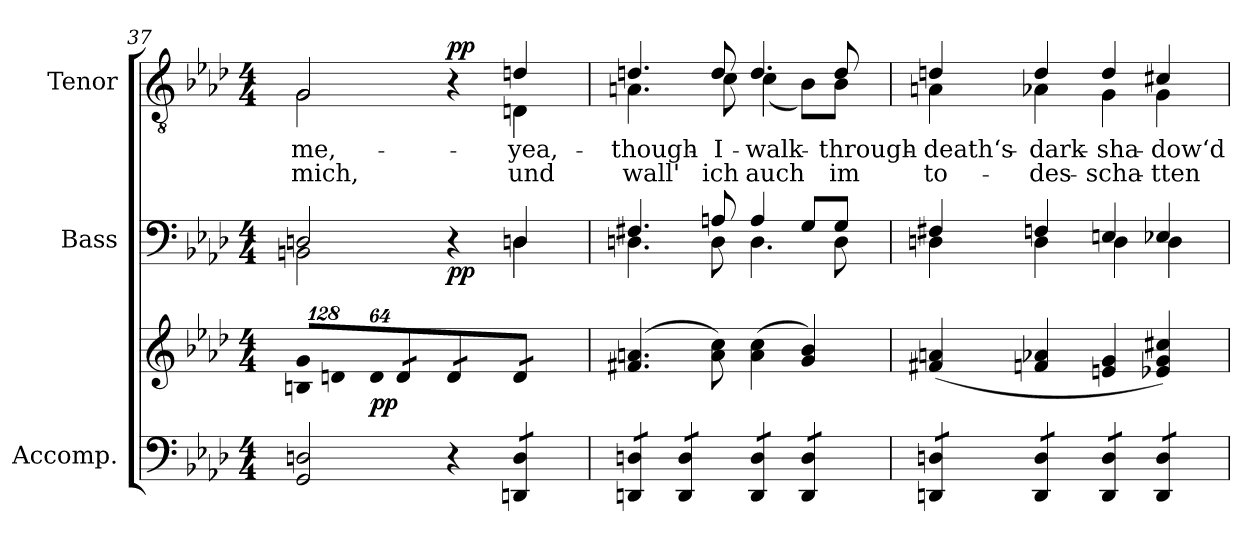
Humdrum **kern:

**kern	**kern	**dynam	**kern	**dynam	**kern	**text	**text	**dynam
*part3	*part3	*part3	*part2	*part2	*part1	*part1	*part1	*part1
*staff4	*staff3	*staff3/4	*staff2	*staff2	*staff1	*staff1	*staff1	*staff1
*I"Accomp.	*	*	*I"Bass	*	*I"Tenor	*	*	*
*	*	*	*I'B.	*	*I'T.	*	*	*
*clefF4	*clefG2	*	*clefF4	*	*clefGv2	*	*	*
*	*	*	*	*	*ITrd7c12	*	*	*
*k[b-e-a-d-]	*k[b-e-a-d-]	*	*k[b-e-a-d-]	*	*k[b-e-a-d-]	*	*	*
*A-:	*A-:	*	*A-:	*	*A-:	*	*	*
*M4/4	*M4/4	*	*M4/4	*	*M4/4	*	*	*
*	*Xbrackettup	*	*	*	*	*	*	*
=37	=37	=37	=37	=37	=37	=37	=37	=37
!	!LO:N:vis=8	!	!	!	!	!	!	!
*	*	*	*^	*	*	*	*	*
!	!	!	!	!	!	!	!LO:LY:b:color=#000000	!LO:LY:b:color=#000000	!
*^	*	*	*	*	*	*^	*	*	*
2GGi/ 2Dni	8ryy	1024%85Bni/ 1024%85gi/L	.	2Dni/	2BBni\	.	2GGi/	2GGi\	-me,-	mich,	.
!	!	!LO:N:vis=8	!	!	!	!	!	!	!	!	!
.	.	1024%85dni/	.	.	.	.	.	.	.	.	.
.	32ryy	.	.	.	.	.	.	.	.	.	.
.	128ryy	.	.	.	.	.	.	.	.	.	.
.	512ryy	.	.	.	.	.	.	.	.	.	.
!	!	!LO:N:vis=8	!	!	!	!	!	!	!	!	!
.	2ryy	512%43di/J	pp	.	.	.	.	.	.	.	.
*	*	*tremolo	*	*	*	*	*	*	*	*	*
.	.	12di/L	.	.	.	.	.	.	.	.	.
.	.	12di/	.	.	.	.	.	.	.	.	.
.	.	12di/J	.	.	.	.	.	.	.	.	.
4r	.	12di/L	.	4r	4ryy	pp	4r	4ryy	.	.	pp
.	.	12di/	.	.	.	.	.	.	.	.	.
.	4ryy	.	.	.	.	.	.	.	.	.	.
.	.	12di/J	.	.	.	.	.	.	.	.	.
*Xbrackettup	*	*	*	*	*	*	*	*	*	*	*
!	!	!	!	!	!	!	!	!	!LO:LY:b:color=#000000	!LO:LY:b:color=#000000	!
*tremolo	*	*	*	*	*	*	*	*	*	*	*
12DDni/ 12DiL	.	12di/L	.	4Di/	4Dni\	.	4Dni/	4DDni\	-yea,-	und	.
12DDni/ 12Di	.	12di/	.	.	.	.	.	.	.	.	.
.	16ryy	.	.	.	.	.	.	.	.	.	.
12DDni/ 12DiJ	.	12di/J	.	.	.	.	.	.	.	.	.
*	*	*Xtremolo	*	*	*	*	*	*	*	*	*
.	64ryy	.	.	.	.	.	.	.	.	.	.
.	256.ryy	.	.	.	.	.	.	.	.	.	.
*v	*v	*	*	*	*	*	*	*	*	*	*
=38	=38	=38	=38	=38	=38	=38	=38	=38	=38	=38
*^	*	*	*	*	*	*	*	*	*	*
!	!	!	!	!	!	!	!	!	!LO:LY:b:color=#000000	!LO:LY:b:color=#000000	!
*v	*v	*	*	*	*	*	*	*	*	*	*
12DDni/ 12DniL	(4.f#Xi/ 4.ani	.	4.F#Xi/	4.Dni\	.	4.Dni/	4.AAni\	-though-	wall'	.
12DDni/ 12Dni	.	.	.	.	.	.	.	.	.	.
12DDni/ 12DniJ	.	.	.	.	.	.	.	.	.	.
12DDi/ 12DiL	.	.	.	.	.	.	.	.	.	.
12DDi/ 12Di	.	.	.	.	.	.	.	.	.	.
!	!	!	!	!	!	!	!	!LO:LY:b:color=#000000	!LO:LY:b:color=#000000	!
.	8ai\ 8cci)	.	8Ani/	8Di\	.	8Di/	8Ci\	-I-	ich	.
12DDi/ 12DiJ	.	.	.	.	.	.	.	.	.	.
!	!	!	!	!	!	!	!	!LO:LY:b:color=#000000	!LO:LY:b:color=#000000	!
12DDi/ 12DiL	(4ai\ 4cci	.	4Ai/	4.Di\	.	4.Di/	(4Ci\	-walk-	auch	.
12DDi/ 12Di	.	.	.	.	.	.	.	.	.	.
12DDi/ 12DiJ	.	.	.	.	.	.	.	.	.	.
12DDi/ 12DiL	4gi/ 4b-i)	.	8Gi/L	.	.	.	8BB-i\L)	.	.	.
12DDi/ 12Di	.	.	.	.	.	.	.	.	.	.
!	!	!	!	!	!	!	!	!LO:LY:b:color=#000000	!LO:LY:b:color=#000000	!
.	.	.	8Gi/J	8Di\	.	8Di/	8BB-i\J	-through-	im	.
12DDi/ 12DiJ	.	.	.	.	.	.	.	.	.	.
!!LO:LB:g=z	!!
=39	=39	=39	=39	=39	=39	=39	=39	=39	=39	=39
!	!	!	!	!	!	!	!	!LO:LY:b:color=#000000	!LO:LY:b:color=#000000	!
12DDni/ 12DniL	(4f#Xi/ 4ani	.	4F#Xi/	4Dni\	.	4Dni/	4AAni\	-death‘s-	to-	.
12DDni/ 12Dni	.	.	.	.	.	.	.	.	.	.
12DDni/ 12DniJ	.	.	.	.	.	.	.	.	.	.
!	!	!	!	!	!	!	!	!LO:LY:b:color=#000000	!LO:LY:b:color=#000000	!
12DDi/ 12DiL	4fni/ 4a-Xi	.	4Fni/	4Di\	.	4Di/	4AA-Xi\	-dark-	-des-	.
12DDi/ 12Di	.	.	.	.	.	.	.	.	.	.
12DDi/ 12DiJ	.	.	.	.	.	.	.	.	.	.
!	!	!	!	!	!	!	!	!LO:LY:b:color=#000000	!LO:LY:b:color=#000000	!
12DDi/ 12DiL	4eni/ 4gi	.	4Eni/	4Di\	.	4Di/	4GGi\	-sha-	-scha-	.
12DDi/ 12Di	.	.	.	.	.	.	.	.	.	.
12DDi/ 12DiJ	.	.	.	.	.	.	.	.	.	.
!	!	!	!	!	!	!	!	!LO:LY:b:color=#000000	!LO:LY:b:color=#000000	!
12DDi/ 12DiL	4e-Xi/ 4gi 4cc#Xi)	.	4E-Xi/	4Di\	.	4C#Xi/	4GGi\	-dow‘d-	-tten	.
12DDi/ 12Di	.	.	.	.	.	.	.	.	.	.
12DDi/ 12DiJ	.	.	.	.	.	.	.	.	.	.
*Xtremolo	*	*	*	*	*	*	*	*	*	*
*	*	*	*v	*v	*	*	*	*	*	*
*	*	*	*	*	*v	*v	*	*	*
=	=	=	=	=	=	=	=	=
*-	*-	*-	*-	*-	*-	*-	*-	*-
